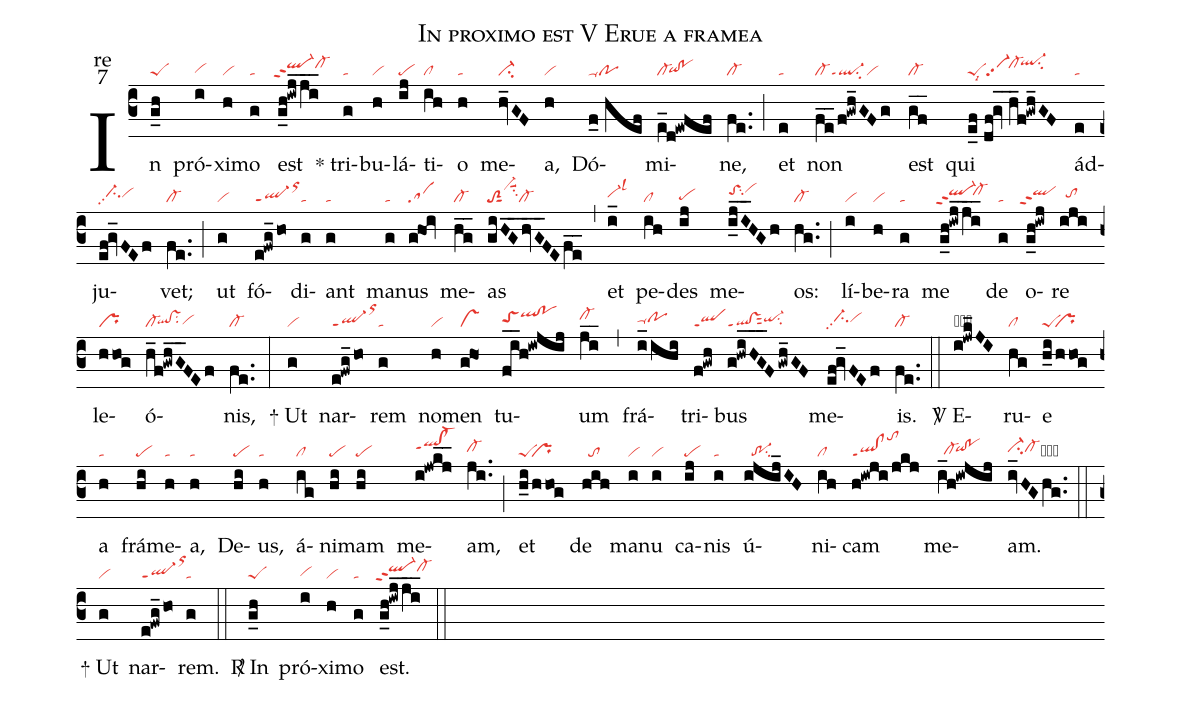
name:In proximo est V Erue a framea;
office-part:re;
mode:7;
nabc-lines:1;
%%
(c3) In(g_h|peS) pró(i|vihg)xi(h|vi)mo(g|ta) est(g_h!iwj_ji__|`ql-hippt2cl-hi) <sp>*</sp> tri(g|ta)bu(h|vi)lá(ij|pe)ti(ih|cl)o(h|ta) me(hv_GF|ci-)a,(h|vi) Dó(f_0//hef|ta-po)mi(e_d!ewfef|cl-`qihg!pohg)ne,(fe..|cl-) (;) et(e|ta) non(fe__/f!gwh_GFg|cl-ql-ppt1su2vi) est(gf__|cl-) qui(e_f//df!gv_|peSlsi8vi-pp2|//h_f!gwh_GF|cl-hi`ql-hjsu2) ád(e|ta)ju(ef!gv_FEf|//ci-hhpp2vihh)vet;(fe..|cl-) (;) ut(g|vi) fó(e!fwg_/ho|ql-ppt1orhl)di(g|ta)ant(g|ta) ma(g|ta)nus(g@hoi|sa) me(hg__|cl-)as(giHG__hvG__FEfe__|toS2sut1vi-hksuu1su2cl-) (,) et(i_|vi-hhlsl3) pe(ih|cl)des(ij|pehg) me(i_jI__HGh|toShisu2vihj)os:(hg..|cl-) (;) lí(i|vi)be(h|vi)ra(g|ta) me(g_h!iwj_ji__|`ql-hippt2`cl-hi) de(g|ta) o(g_h!iwj|``qlhippt2)re(iji|//tohh) le(hhog|pr)ó(h_f!gwhG__FEf|cl-`qlhg!vshgsu2vihg)nis,(fe..|cl-) (:)
<sp>+</sp> Ut(g|vi) nar(e!fwg_/ho|ql-ppt1orhm)rem(g|ta) no(h|vi)men(ghO1|vs) tu(fi__h!iwjij|toShhqlhj!pohj)um(ji__|cl-hi) (,) frá(i_ihi|ta-hhpohh)tri(f!gwh|qlppt1)bus(g!hwiHG___F/gwh_GF|ql!vsppt1sut2qi-hhsu2) me(ef!gv_FEf|//ci-hhpp2vihh)is.(fe..|cl-) (::)

<sp>V/</sp> E(i!!jwk_JI|obql-hjppt1su2)ru(hg|cl)e(h_i/hhog|peS``pr) a(h|ta) frá(hi|pe)me(h|ta)a,(h|ta) De(hi|pe)us,(h|ta) á(ig|cl)ni(hi|pe)mam(hi|pe) me(i!jwkj__|qlhi!cl-hippt1)am,(ji..|cl-hh) (;) et(h_i/hhog|peS``pr) de(hih|//to) ma(i|vi)nu(i|vi) ca(ij|pe)nis(i|ta) ú(ijij_IH|//tr-1su2)ni(ih|cl)cam(h!iwji/jkj|ql!clppt1tohm) me(i_h!iwjij|//cl-hg`qihh!pohh)am.(iv_HGhg..|ci-hhcl-hhcb) (::)
<sp>+</sp> Ut(g|vi) nar(e!fwg_/ho|ql-ppt1orhm)rem.(g|ta) (::)

<sp>R/</sp> In(g_h|peS) pró(i|vihg)xi(h|vi)mo(g|ta) est.(g_h!iwj_ji__|`ql-hippt2cl-hi) (::)
